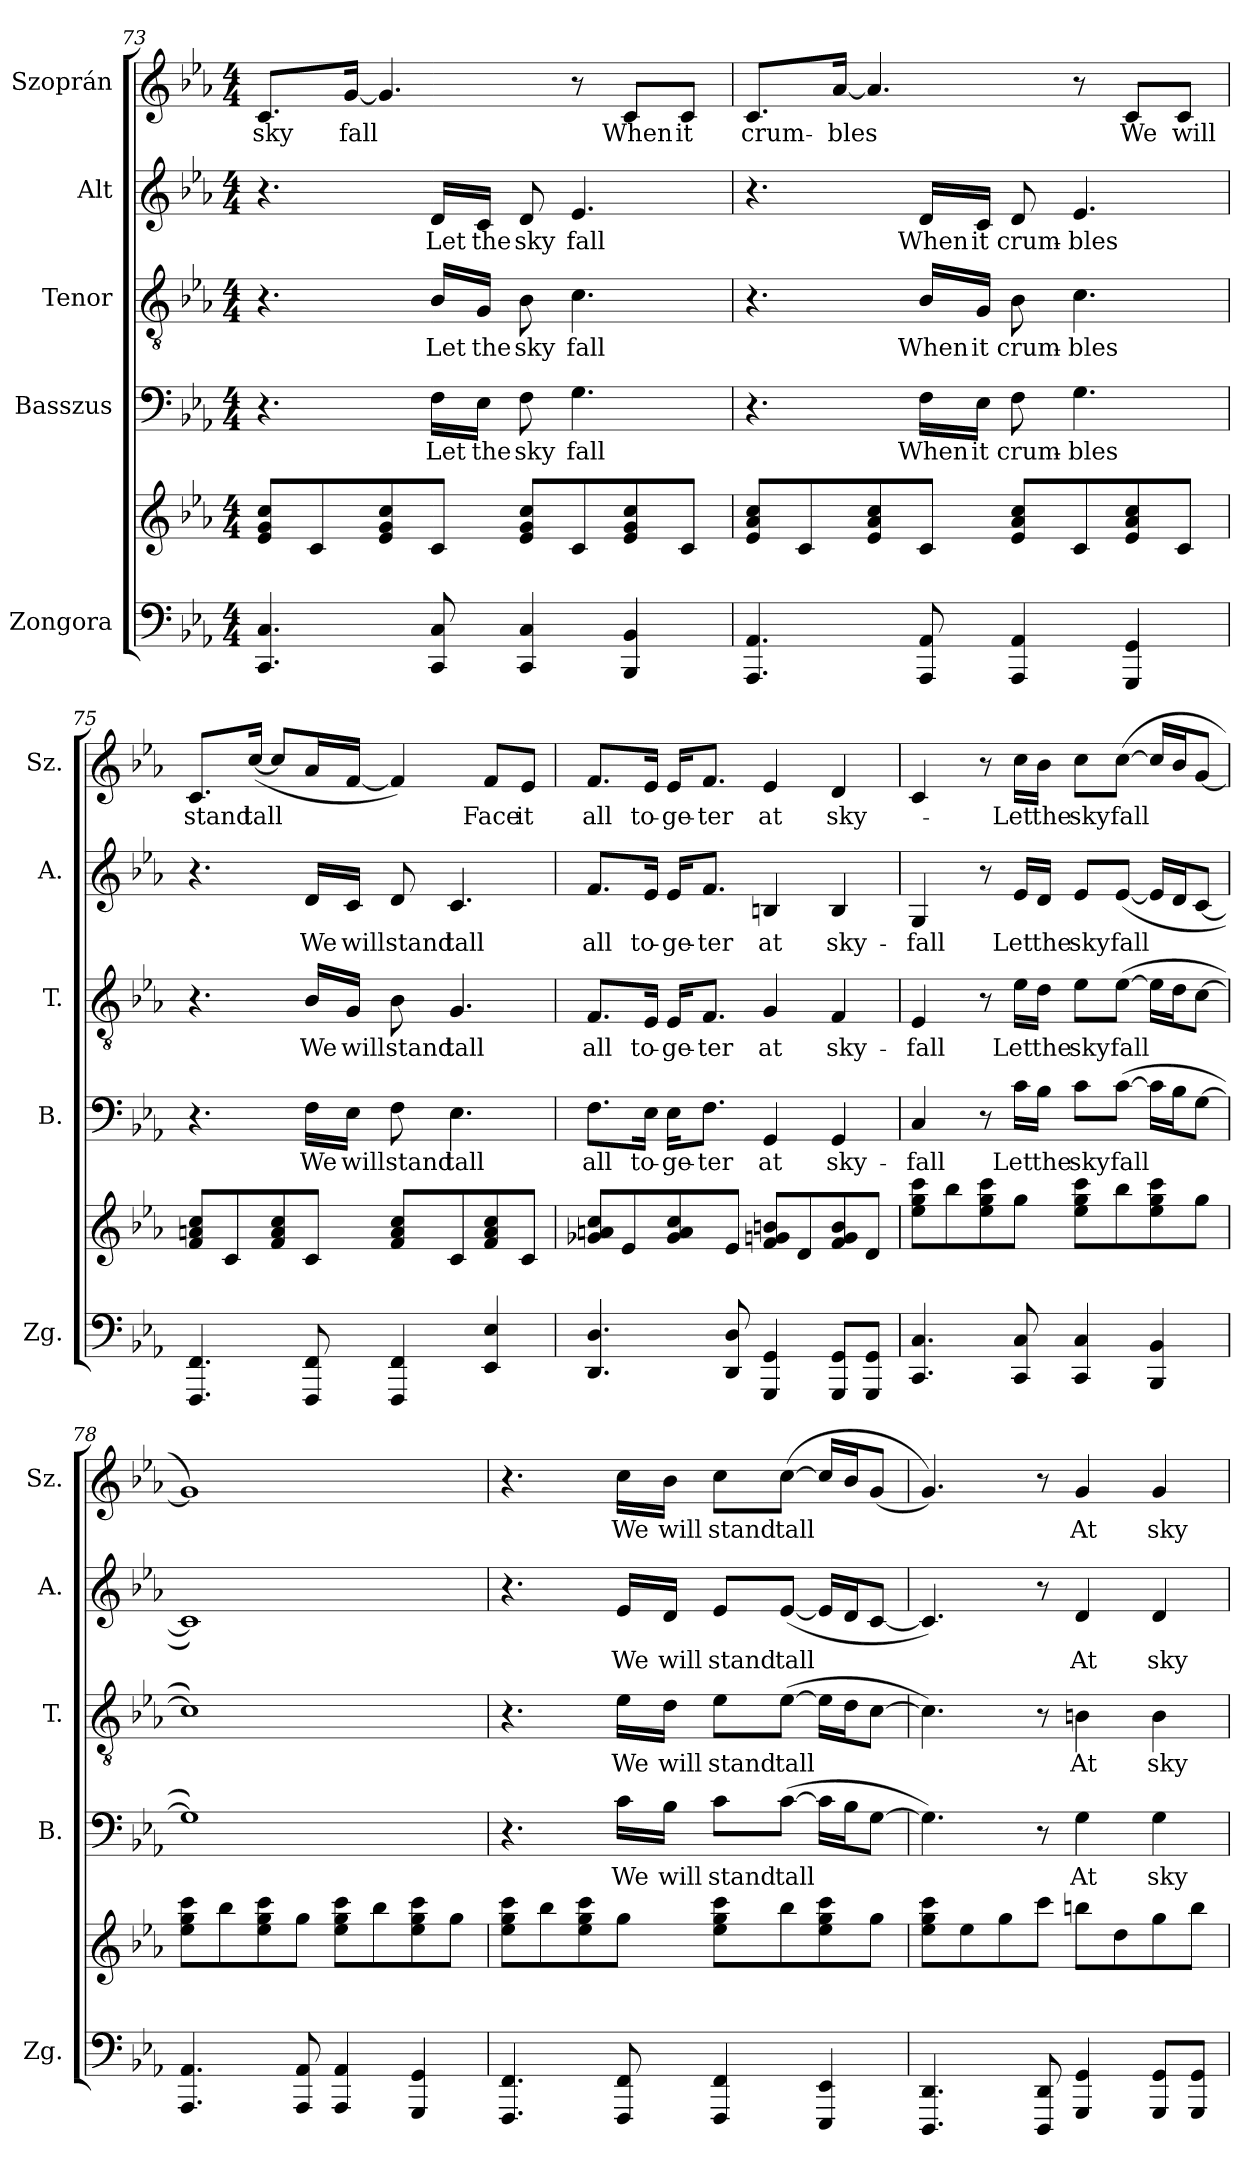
**kern	**kern	**kern	**text	**kern	**text	**kern	**text	**kern	**text
*part5	*part5	*part4	*part4	*part3	*part3	*part2	*part2	*part1	*part1
*staff6	*staff5	*staff4	*staff4	*staff3	*staff3	*staff2	*staff2	*staff1	*staff1
*I"Zongora	*	*I"Basszus	*	*I"Tenor	*	*I"Alt	*	*I"Szoprán	*
*I'Zg.	*	*I'B.	*	*I'T.	*	*I'A.	*	*I'Sz.	*
*clefF4	*clefG2	*clefF4	*	*clefGv2	*	*clefG2	*	*clefG2	*
*k[b-e-a-]	*k[b-e-a-]	*k[b-e-a-]	*	*k[b-e-a-]	*	*k[b-e-a-]	*	*k[b-e-a-]	*
*M4/4	*M4/4	*M4/4	*	*M4/4	*	*M4/4	*	*M4/4	*
=73	=73	=73	=73	=73	=73	=73	=73	=73	=73
4.CC/ 4.C/	8e-/ 8g/ 8cc/L	4.r	.	4.r	.	4.r	.	8.c/L	sky
.	8c/	.	.	.	.	.	.	.	.
.	.	.	.	.	.	.	.	[16g/Jk	fall
.	8e-/ 8g/ 8cc/	.	.	.	.	.	.	4.g/]	.
8CC/ 8C/	8c/J	16F\LL	Let	16B-/LL	Let	16d/LL	Let	.	.
.	.	16E-\JJ	the	16G/JJ	the	16c/JJ	the	.	.
4CC/ 4C/	8e-/ 8g/ 8cc/L	8F\	sky	8B-\	sky	8d/	sky	.	.
.	8c/	4.G\	fall	4.c\	fall	4.e-/	fall	8r	.
4BBB-/ 4BB-/	8e-/ 8g/ 8cc/	.	.	.	.	.	.	8c/L	When
.	8c/J	.	.	.	.	.	.	8c/J	it
!!LO:PB:g=z
=74	=74	=74	=74	=74	=74	=74	=74	=74	=74
4.AAA-/ 4.AA-/	8e-/ 8a-/ 8cc/L	4.r	.	4.r	.	4.r	.	8.c/L	crum-
.	8c/	.	.	.	.	.	.	.	.
.	.	.	.	.	.	.	.	[16a-/Jk	-bles
.	8e-/ 8a-/ 8cc/	.	.	.	.	.	.	4.a-/]	.
8AAA-/ 8AA-/	8c/J	16F\LL	When	16B-/LL	When	16d/LL	When	.	.
.	.	16E-\JJ	it	16G/JJ	it	16c/JJ	it	.	.
4AAA-/ 4AA-/	8e-/ 8a-/ 8cc/L	8F\	crum-	8B-\	crum-	8d/	crum-	.	.
.	8c/	4.G\	-bles	4.c\	-bles	4.e-/	-bles	8r	.
4GGG/ 4GG/	8e-/ 8a-/ 8cc/	.	.	.	.	.	.	8c/L	We
.	8c/J	.	.	.	.	.	.	8c/J	will
=75	=75	=75	=75	=75	=75	=75	=75	=75	=75
4.FFF/ 4.FF/	8f/ 8an/ 8cc/L	4.r	.	4.r	.	4.r	.	8.c/L	stand
.	8c/	.	.	.	.	.	.	.	.
.	.	.	.	.	.	.	.	([16cc/Jk	tall
.	8f/ 8a/ 8cc/	.	.	.	.	.	.	8cc/L]	.
8FFF/ 8FF/	8c/J	16F\LL	We	16B-/LL	We	16d/LL	We	16a-/L	.
.	.	16E-\JJ	will	16G/JJ	will	16c/JJ	will	[16f/JJ	.
4FFF/ 4FF/	8f/ 8a/ 8cc/L	8F\	stand	8B-\	stand	8d/	stand	4f/])	.
.	8c/	4.E-\	tall	4.G/	tall	4.c/	tall	.	.
4EE-/ 4E-/	8f/ 8a/ 8cc/	.	.	.	.	.	.	8f/L	Face
.	8c/J	.	.	.	.	.	.	8e-/J	it
=76	=76	=76	=76	=76	=76	=76	=76	=76	=76
4.DD/ 4.D/	8g-X/ 8an/ 8cc/L	8.F\L	all	8.F/L	all	8.f/L	all	8.f/L	all
.	8e-/	.	.	.	.	.	.	.	.
.	.	16E-\Jk	to-	16E-/Jk	to-	16e-/Jk	to-	16e-/Jk	to-
.	8g-/ 8a/ 8cc/	16E-\KL	-ge-	16E-/KL	-ge-	16e-/KL	-ge-	16e-/KL	-ge-
.	.	8.F\J	-ter	8.F/J	-ter	8.f/J	-ter	8.f/J	-ter
8DD/ 8D/	8e-/J	.	.	.	.	.	.	.	.
4GGG/ 4GG/	8f/ 8gn/ 8bn/L	4GG/	at	4G/	at	4Bn/	at	4e-/	at
.	8d/	.	.	.	.	.	.	.	.
8GGG/ 8GG/L	8f/ 8g/ 8b/	4GG/	sky-	4F/	sky-	4B/	sky-	4d/	sky-
8GGG/ 8GG/J	8d/J	.	.	.	.	.	.	.	.
!!LO:LB:g=z
=77	=77	=77	=77	=77	=77	=77	=77	=77	=77
4.CC/ 4.C/	8ee-\ 8gg\ 8ccc\L	4C/	-fall	4E-/	-fall	4G/	-fall	4c/	.
.	8bb-\	.	.	.	.	.	.	.	.
.	8ee-\ 8gg\ 8ccc\	8r	.	8r	.	8r	.	8r	.
8CC/ 8C/	8gg\J	16c\LL	Let	16e-\LL	Let	16e-/LL	Let	16cc\LL	Let
.	.	16B-\JJ	the	16d\JJ	the	16d/JJ	the	16b-\JJ	the
4CC/ 4C/	8ee-\ 8gg\ 8ccc\L	8c\L	sky	8e-\L	sky	8e-/L	sky	8cc\L	sky
.	8bb-\	([8c\J	fall	([8e-\J	fall	([8e-/J	fall	([8cc\J	fall
4BBB-/ 4BB-/	8ee-\ 8gg\ 8ccc\	16c\LL]	.	16e-\LL]	.	16e-/LL]	.	16cc/LL]	.
.	.	16B-\J	.	16d\J	.	16d/J	.	16b-/J	.
.	8gg\J	[8G\J	.	[8c\J	.	[8c/J	.	[8g/J	.
=78	=78	=78	=78	=78	=78	=78	=78	=78	=78
4.AAA-/ 4.AA-/	8ee-\ 8gg\ 8ccc\L	1G])	.	1c])	.	1c])	.	1g])	.
.	8bb-\	.	.	.	.	.	.	.	.
.	8ee-\ 8gg\ 8ccc\	.	.	.	.	.	.	.	.
8AAA-/ 8AA-/	8gg\J	.	.	.	.	.	.	.	.
4AAA-/ 4AA-/	8ee-\ 8gg\ 8ccc\L	.	.	.	.	.	.	.	.
.	8bb-\	.	.	.	.	.	.	.	.
4GGG/ 4GG/	8ee-\ 8gg\ 8ccc\	.	.	.	.	.	.	.	.
.	8gg\J	.	.	.	.	.	.	.	.
=79	=79	=79	=79	=79	=79	=79	=79	=79	=79
4.FFF/ 4.FF/	8ee-\ 8gg\ 8ccc\L	4.r	.	4.r	.	4.r	.	4.r	.
.	8bb-\	.	.	.	.	.	.	.	.
.	8ee-\ 8gg\ 8ccc\	.	.	.	.	.	.	.	.
8FFF/ 8FF/	8gg\J	16c\LL	We	16e-\LL	We	16e-/LL	We	16cc\LL	We
.	.	16B-\JJ	will	16d\JJ	will	16d/JJ	will	16b-\JJ	will
4FFF/ 4FF/	8ee-\ 8gg\ 8ccc\L	8c\L	stand	8e-\L	stand	8e-/L	stand	8cc\L	stand
.	8bb-\	([8c\J	tall	([8e-\J	tall	([8e-/J	tall	([8cc\J	tall
4EEE-/ 4EE-/	8ee-\ 8gg\ 8ccc\	16c\LL]	.	16e-\LL]	.	16e-/LL]	.	16cc/LL]	.
.	.	16B-\J	.	16d\J	.	16d/J	.	16b-/J	.
.	8gg\J	[8G\J	.	[8c\J	.	[8c/J	.	(8g/J	.
!!LO:PB:g=z
=80	=80	=80	=80	=80	=80	=80	=80	=80	=80
4.DDD/ 4.DD/	8ee-\ 8gg\ 8ccc\L	4.G\])	.	4.c\])	.	4.c/])	.	4.g/))	.
.	8ee-\	.	.	.	.	.	.	.	.
.	8gg\	.	.	.	.	.	.	.	.
8DDD/ 8DD/	8ccc\J	8r	.	8r	.	8r	.	8r	.
4GGG/ 4GG/	8bbn\L	4G\	At	4Bn\	At	4d/	At	4g/	At
.	8dd\	.	.	.	.	.	.	.	.
8GGG/ 8GG/L	8gg\	4G\	sky-	4B\	sky-	4d/	sky-	4g/	sky-
8GGG/ 8GG/J	8bb\J	.	.	.	.	.	.	.	.
=	=	=	=	=	=	=	=	=	=
*-	*-	*-	*-	*-	*-	*-	*-	*-	*-
